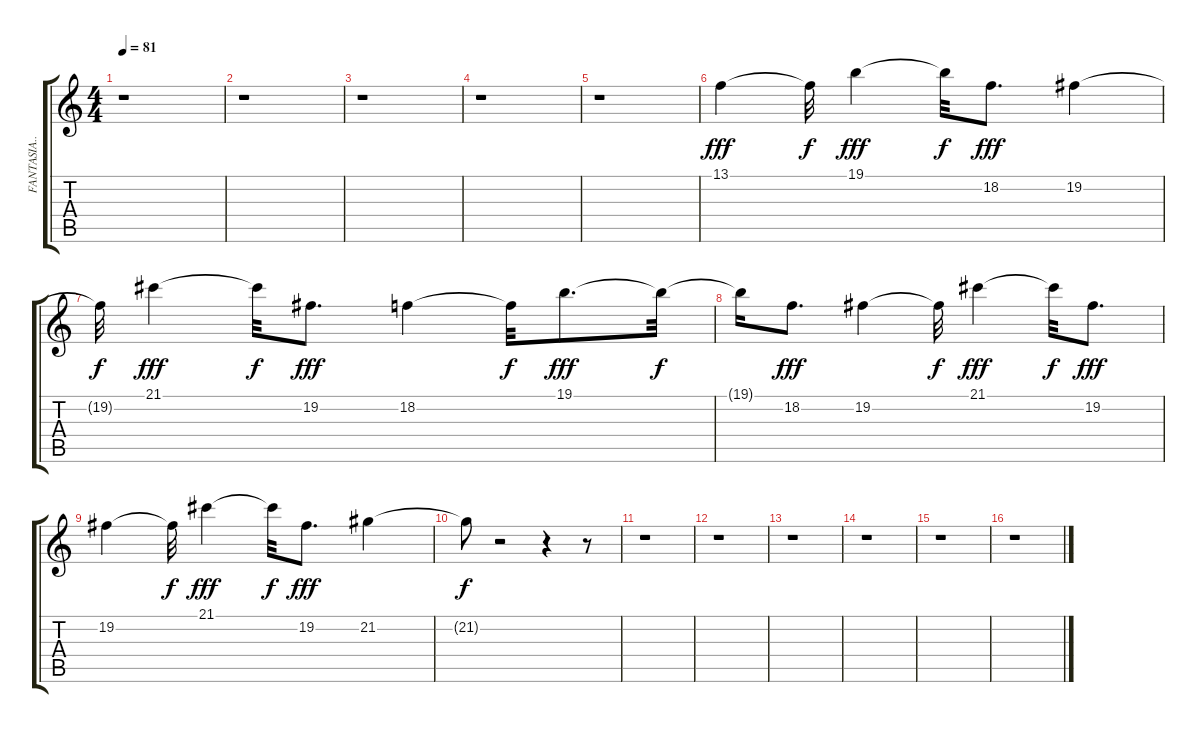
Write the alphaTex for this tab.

\track ("FANTASIA...." "FANTASIA..") {instrument pad1newage}
\staff {score tabs}
\tuning (E4 B3 G3 D3 A2 E2) {hide}
\ts (4 4)
\tempo 81
\clef g2
\ks c
r.1{dy fff} |
r.1 |
r.1 |
r.1 |
r.1 |
13.1.4{balance 10 instrument pad1newage} 13.1{t}.32{dy f} 19.1.4{dy fff} 19.1{t}.32{dy f} 18.2.8{d dy fff} 19.2.4 |
19.2{t}.32{dy f} 21.1.4{dy fff} 21.1{t}.32{dy f} 19.2.8{d dy fff} 18.2.4 18.2{t}.32{dy f} 19.1.8{d dy fff} 19.1{t}.32{dy f} |
19.1{t}.16 18.2.8{d dy fff} 19.2.4 19.2{t}.32{dy f} 21.1.4{dy fff} 21.1{t}.32{dy f} 19.2.8{d dy fff} |
19.2.4 19.2{t}.32{dy f} 21.1.4{dy fff} 21.1{t}.32{dy f} 19.2.8{d dy fff} 21.2.4 |
21.2{t}.8{dy f} r.2 r.4 r.8 |
r.1 |
r.1 |
r.1 |
r.1 |
r.1 |
r.1
